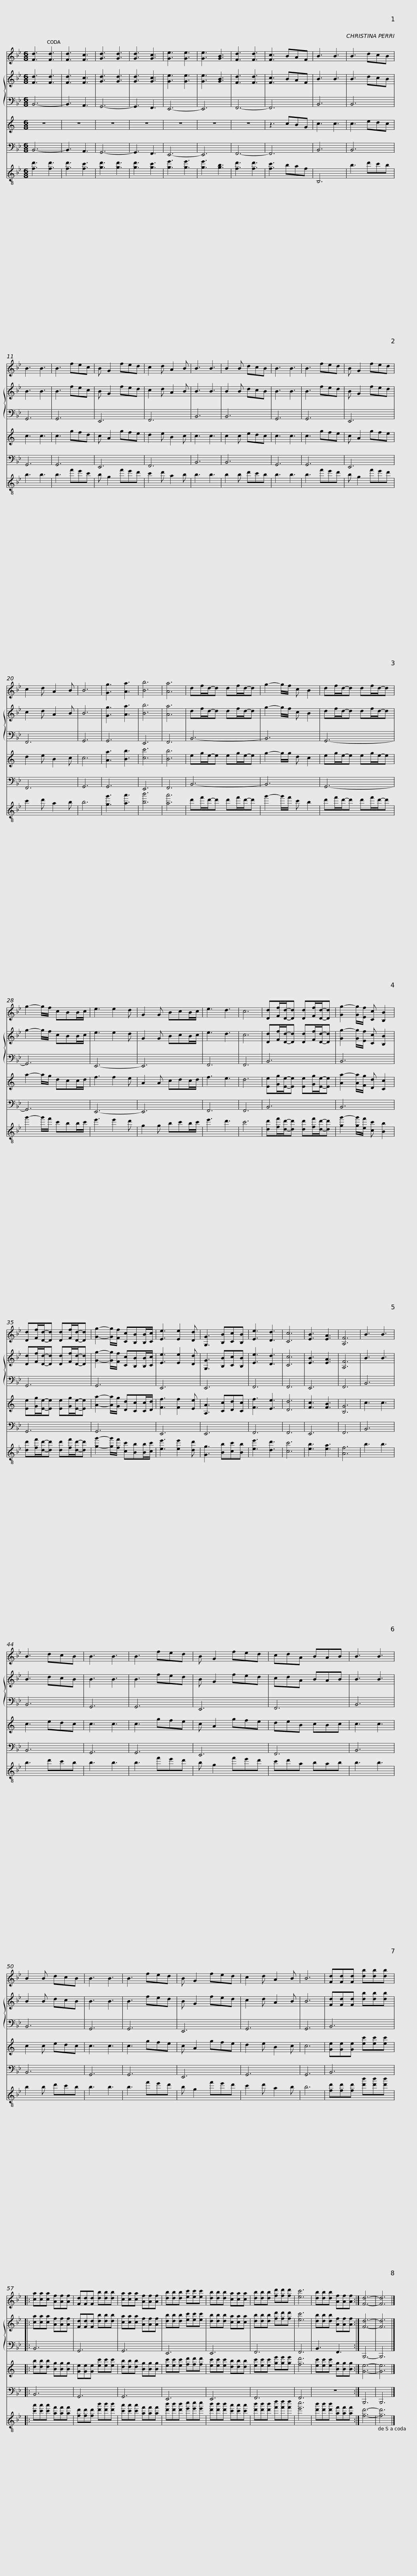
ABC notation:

X:1
%%score 1 { 2 | 3 } 4 5 6
L:1/8
M:6/8
I:linebreak $
K:Bb
V:1 treble
V:2 treble
V:3 bass
V:4 treble transpose=-2
V:5 bass
V:6 treble-8
V:1
 [Fd]3 [Fd]3 | [Fd]3 [Fc]3 | [Gd]3 [Gd]3 | [Gd]3 [Gc]3 | [Ge]3 [Ge]3 | %5
 [Ge]3 [GB]3 | [Fd]3 [Fd]3 | [Fc]3 BAF | B3 B3 |$ B3 dcB | %10
 B3 B3 | B3 fec | B G2 fed | c2 d A2 B | B3 B3 | %15
 B2 B dcB |$ B3 B3 | B3 fed | B G2 fed | c2 d A2 B | %20
 B6 | [Gg]3 [Aa]3 | [Bb]6 | [Aa]6 |$ df/d/-d df/d/-d | %25
 g2- g/f/ c B2 | df/d/-d df/d/-d | g2- g/f/ cBB/c/ |$ e3 e2 d | G2 G BcB/c/ | %30
 e3 d3 | c6 | [Dd][Ff]/[Dd]/-[Dd] [Dd][Ff]/[Dd]/-[Dd] | [Gg-]2 [Gg]/[Ef]/ [Cc] [B,B]2 |$ [Dd][Ff]/[Dd]/-[Dd] [Dd][Ff]/[Dd]/-[Dd] | %35
 [Gg]2- [Gg]/[Ff]/ [Cc][B,B][B,B]/[Cc]/ | [Ee]3 [Ee]2 [Dd] | [G,G]3 [B,B][Cc][B,B] | [Ee]3 [Dd]3 | [Cc]6 |$ %40
 [EB]3 [EA]3 | [A,F]6 | B3 B3 | B3 dcB | B3 B3 | %45
 B3 fed | B G2 fed | cdA BAB |$ B3 B3 | B2 B dcB | %50
 B3 B3 | B3 fed | B G2 fed | c2 d A2 B | B6 |$ %55
 [Fd][Fd][Fd] [db][db][db] |: [ca][ca][ca] [Af][Af][Af] | [Fd][Fd][Fd] [db][db][db] | [ca][ca][ca] [Af][Af][Af] |$ [db][db][db] [ec'][ec'][ec'] | %60
 [db][db][db] [ca][ca][ca] | [db][db][db] [fd'][fd'][fd'] | [ec']6 | [db][db][db] [Af][Af][Af] :| [Fd]6- |$ %65
 [Fd]6 |] %66
V:2
 [Fd]3 [Fd]3 | [Fd]3 [Fc]3 | [Gd]3 [Gd]3 | [Gd]3 [Gc]3 | [Ge]3 [Ge]3 | %5
 [Ge]3 [GB]3 | [Fd]3 [Fd]3 | [Fc]3 BAF | B3 B3 |$ B3 dcB | %10
 B3 B3 | B3 fec | B G2 fed | c2 d A2 B | B3 B3 | %15
 B2 B dcB |$ B3 B3 | B3 fed | B G2 fed | c2 d A2 B | %20
 B6 | [Gg]3 [Aa]3 | [Bb]6 | [Aa]6 |$ df/d/-d df/d/-d | %25
 g2- g/f/ c B2 | df/d/-d df/d/-d | g2- g/f/ cBB/c/ |$ e3 e2 d | G2 G BcB/c/ | %30
 e3 d3 | c6 | [Dd][Ff]/[Dd]/-[Dd] [Dd][Ff]/[Dd]/-[Dd] | [Gg-]2 [Gg]/[Ef]/ [Cc] [B,B]2 |$ [Dd][Ff]/[Dd]/-[Dd] [Dd][Ff]/[Dd]/-[Dd] | %35
 [Gg]2- [Gg]/[Ff]/ [Cc][B,B][B,B]/[Cc]/ | [Ee]3 [Ee]2 [Dd] | [G,G]3 [B,B][Cc][B,B] | [Ee]3 [Dd]3 | [Cc]6 |$ %40
 [EB]3 [EA]3 | [A,F]6 | B3 B3 | B3 dcB | B3 B3 | %45
 B3 fed | B G2 fed | cdA BAB |$ B3 B3 | B2 B dcB | %50
 B3 B3 | B3 fed | B G2 fed | c2 d A2 B | B6 |$ %55
 [Fd][Fd][Fd] [db][db][db] |: [ca][ca][ca] [Af][Af][Af] | [Fd][Fd][Fd] [db][db][db] | [ca][ca][ca] [Af][Af][Af] |$ [db][db][db] [ec'][ec'][ec'] | %60
 [db][db][db] [ca][ca][ca] | [db][db][db] [fd'][fd'][fd'] | [ec']6 | [db][db][db] [Af][Af][Af] :| [Fd]6- |$ %65
 [Fd]6 |] %66
V:3
 B,,6- | B,,3 A,,3 | G,,6- | G,,3 F,,3 | E,,6- | %5
 E,,6 | F,,6- | F,,6 | B,,6 |$ B,,6 | %10
 G,,6 | G,,6 | E,,6 | F,,6 | B,,6 | %15
 B,,6 |$ G,,6 | G,,6 | E,,6 | F,,6 | %20
 G,,6 | G,,6 | E,,6 | F,,6 |$ B,,6- | %25
 B,,6 | G,,6- | G,,6 |$ E,,6- | E,,6 | %30
 F,,6 | F,,6 | B,,6 | B,,6 |$ G,,6 | %35
 G,,6 | E,,6 | E,,6 | F,,6 | F,,6 |$ %40
 E,,6 | F,,6 | B,,6 | B,,6 | G,,6 | %45
 G,,6 | E,,6 | F,,6 |$ B,,6 | B,,6 | %50
 G,,6 | G,,6 | E,,6 | G,,6 | G,,6 |$ %55
 B,,6 |: B,,6 | G,,6 | G,,6 |$ E,,6 | %60
 E,,6 | F,,6 | F,,6 | B,,3 F,,3 :| B,,,6- |$ %65
 B,,,6 |] %66
V:4
[K:C] z6 | z6 | z6 | z6 | z6 | %5
 z6 | z6 | z3 cBG | c3 c3 |$ c3 edc | %10
 c3 c3 | c3 gfd | c A2 gfe | d2 e B2 c | c3 c3 | %15
 c2 c edc |$ c3 c3 | c3 gfe | c A2 gfe | d2 e B2 c | %20
 c6 | [Aa]3 [Bb]3 | [cc']6 | [Bb]6 |$ eg/e/-e eg/e/-e | %25
 g2- g/g/ d c2 | eg/e/-e eg/e/-e | a2- a/g/ dcc/d/ |$ f3 f2 e | A2 A cdc/d/ | %30
 f3 e3 | d6 | [Ee][Gg]/[Ee]/-[Ee] [Ee][Gg]/[Ee]/-[Ee] | [Aa-]2 [Aa]/[Fg]/ [Dd] [Cc]2 |$ [Ee][Gg]/[Ee]/-[Ee] [Ee][Gg]/[Ee]/-[Ee] | %35
 [Aa]2- [Aa]/[Gg]/ [Dd][Cc][Cc]/[Dd]/ | [Ff]3 [Ff]2 [Ee] | [A,A]3 [Cc][Dd][Cc] | [Ff]3 [Ee]3 | [Dd]6 |$ %40
 [Fc]3 [FB]3 | [B,G]6 | c3 c3 | c3 edc | c3 c3 | %45
 c3 gfe | c A2 gfe | deB cBc |$ c3 c3 | c2 c edc | %50
 c3 c3 | c3 gfe | c A2 gfe | d2 e B2 c | c6 |$ %55
 [Ge][Ge][Ge] [ec'][ec'][ec'] |: [db][db][db] [Bg][Bg][Bg] | [Ge][Ge][Ge] [ec'][ec'][ec'] | [db][db][db] [Bg][Bg][Bg] |$ [ec'][ec'][ec'] [fd'][fd'][fd'] | %60
 [ec'][ec'][ec'] [db][db][db] | [ec'][ec'][ec'] [ge'][ge'][ge'] | [fd']6 | [ec'][ec'][ec'] [Bg][Bg][Bg] :| [Ge]6- |$ %65
 [Ge]6 |] %66
V:5
 B,,6- | B,,3 A,,3 | G,,6- | G,,3 F,,3 | E,,6- | %5
 E,,6 | F,,6- | F,,6 | B,,6 |$ B,,6 | %10
 G,,6 | G,,6 | E,,6 | F,,6 | B,,6 | %15
 B,,6 |$ G,,6 | G,,6 | E,,6 | F,,6 | %20
 G,,6 | G,,6 | E,,6 | F,,6 |$ B,,6- | %25
 B,,6 | G,,6- | G,,6 |$ E,,6- | E,,6 | %30
 F,,6 | F,,6 | B,,6 | B,,6 |$ G,,6 | %35
 G,,6 | E,,6 | E,,6 | F,,6 | F,,6 |$ %40
 E,,6 | F,,6 | B,,6 | B,,6 | G,,6 | %45
 G,,6 | E,,6 | F,,6 |$ B,,6 | B,,6 | %50
 G,,6 | G,,6 | E,,6 | G,,6 | G,,6 |$ %55
 B,,6 |: B,,6 | G,,6 | G,,6 |$ E,,6 | %60
 E,,6 | F,,6 | F,,6 | z6 :| B,,,6 |$ %65
 B,,,6 |] %66
V:6
 [fd']3 [fd']3 | [fd']3 [fc']3 | [gd']3 [gd']3 | [gd']3 [gc']3 | [ge']3 [ge']3 | %5
 [ge']3 [gb]3 | [fd']3 [fd']3 | [fc']3 baf | B,6 |$ b3 d'c'b | %10
 b3 b3 | b3 f'e'c' | b g2 f'e'd' | c'2 d' a2 b | b3 b3 | %15
 b2 b d'c'b |$ b3 b3 | b3 f'e'd' | b g2 f'e'd' | c'2 d' a2 b | %20
 b6 | [gg']3 [aa']3 | [bb']6 | [aa']6 |$ d'f'/d'/-d' d'f'/d'/-d' | %25
 g'2- g'/f'/ c' b2 | d'f'/d'/-d' d'f'/d'/-d' | g'2- g'/f'/ c'bb/c'/ |$ e'3 e'2 d' | g2 g bc'b/c'/ | %30
 e'3 d'3 | c'6 | [dd'][ff']/[dd']/-[dd'] [dd'][ff']/[dd']/-[dd'] | [gg'-]2 [gg']/[ef']/ [cc'] [Bb]2 |$ [dd'][ff']/[dd']/-[dd'] [dd'][ff']/[dd']/-[dd'] | %35
 [gg']2- [gg']/[ff']/ [cc'][Bb][Bb]/[cc']/ | [ee']3 [ee']2 [dd'] | [Gg]3 [Bb][cc'][Bb] | [ee']3 [dd']3 | [cc']6 |$ %40
 [eb]3 [ea]3 | [Af]6 | b3 b3 | b3 d'c'b | b3 b3 | %45
 b3 f'e'd' | b g2 f'e'd' | c'd'a bab |$ b3 b3 | b2 b d'c'b | %50
 b3 b3 | b3 f'e'd' | b g2 f'e'd' | c'2 d' a2 b | b6 |$ %55
 [fd'][fd'][fd'] [d'b'][d'b'][d'b'] |: [c'a'][c'a'][c'a'] [af'][af'][af'] | [fd'][fd'][fd'] [d'b'][d'b'][d'b'] | [c'a'][c'a'][c'a'] [af'][af'][af'] |$ [d'b'][d'b'][d'b'] [e'c''][e'c''][e'c''] | %60
 [d'b'][d'b'][d'b'] [c'a'][c'a'][c'a'] | [d'b'][d'b'][d'b'] [f'd''][f'd''][f'd''] | [e'c'']6 | [d'b'][d'b'][d'b'] [af'][af'][af'] :| [fd']6- |$ %65
 [fd']6 |] %66
